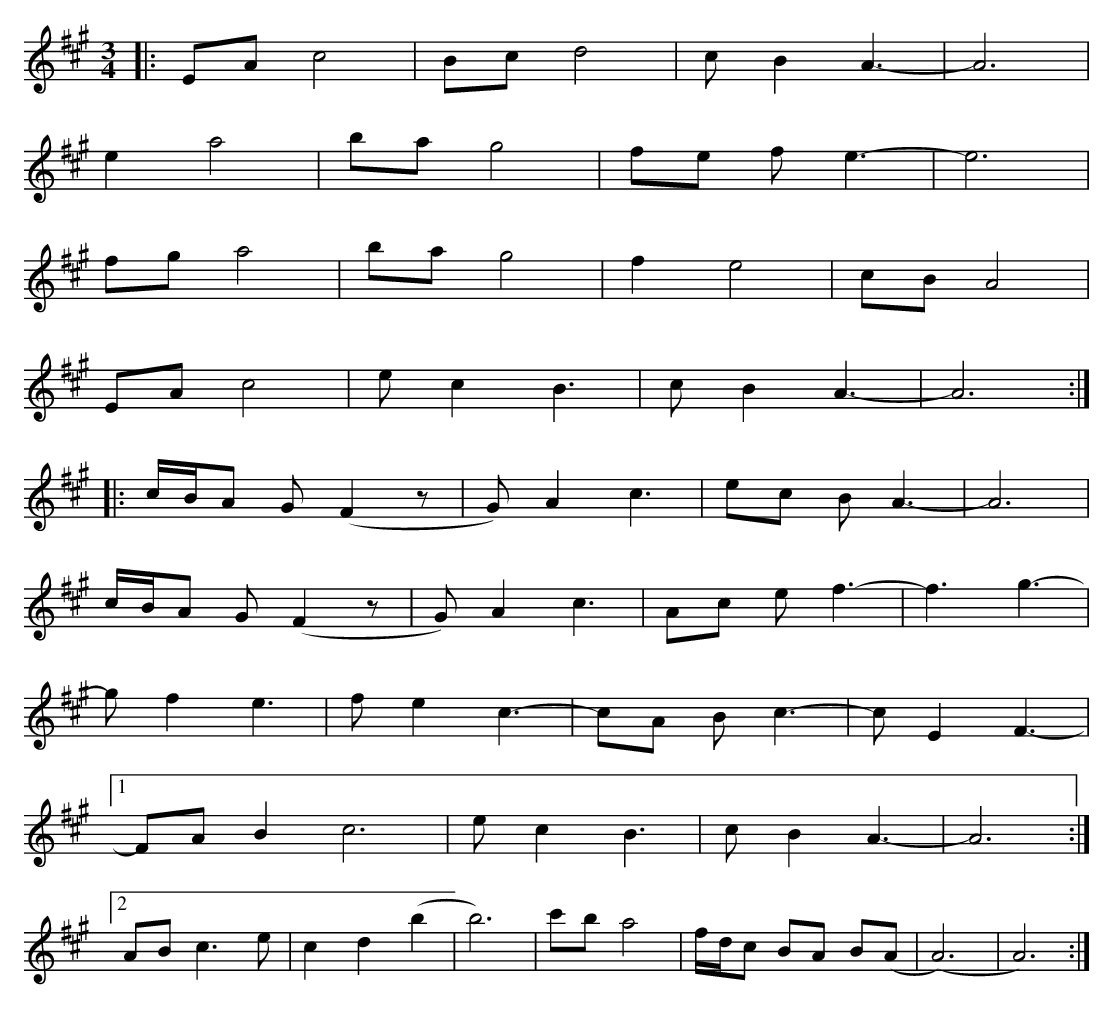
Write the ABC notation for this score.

X:1
M:3/4
K:A
|:EA c4|Bc d4|c B2 A3-|A6|
e2 a4|ba g4|fe f e3-|e6|
fg a4|ba g4|f2 e4|cB A4|
EA c4|e c2 B3|c B2 A3-|A6:|
|:c/B/A G (F2 z|G) A2 c3|ec B A3-|A6|
c/B/A G (F2 z|G) A2 c3|Ac e f3-|f3 g3-|
g f2 e3|f e2 c3-|cA B c3-|c E2 F3-|
[1FA B2 c6|e c2 B3|c B2 A3-|A6:|
[2AB c3 e|c2 d2 (b2|b6)|c'b a4|f/d/c BA B(A|(A6)|A6):|
